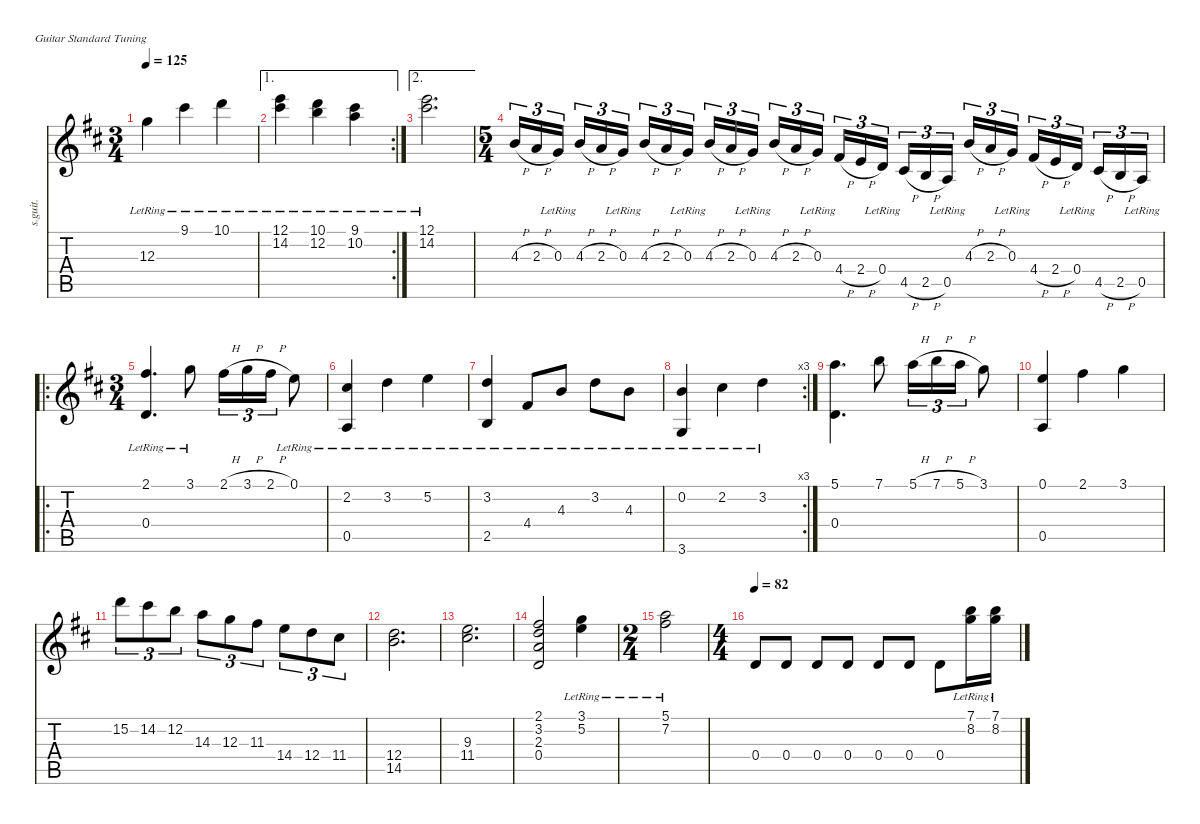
\defaultSystemsLayout 4
\hideDynamics
\bracketExtendMode nobrackets
\track ("Guitar Acoustic 2" "s.guit.") {solo instrument acousticguitarsteel}
\staff {score tabs}
\tuning (E4 B3 G3 D3 A2 E2)
\ts (3 4)
\tempo 125
\clef g2
\ks d
12.3{lr acc forcenatural}.4{dy mf beam Down} 9.1{lr acc #}.4{beam Down} 10.1{lr acc forcenatural}.4{beam Down} |
\ae 1
\rc 2
(12.1{lr acc forcenatural} 14.2{lr acc #}).4{beam Down} (10.1{lr acc forcenatural} 12.2{lr acc forcenatural}).4{beam Down} (9.1{lr acc #} 10.2{lr acc forcenatural}).4{beam Down} |
\ae 2
(12.1{lr acc forcenatural} 14.2{lr acc #}).2{d beam Down} |
\ts (5 4)
\beaming (8 6 4)
4.3{h acc forcenatural}.16{tu (3 2) beam Up} 2.3{h acc forcenatural}.16{tu (3 2) beam Up} 0.3{lr acc forcenatural}.16{tu (3 2) beam Up} 4.3{h acc forcenatural}.16{tu (3 2) beam Up} 2.3{h acc forcenatural}.16{tu (3 2) beam Up} 0.3{lr acc forcenatural}.16{tu (3 2) beam Up} 4.3{h acc forcenatural}.16{tu (3 2) beam Up} 2.3{h acc forcenatural}.16{tu (3 2) beam Up} 0.3{lr acc forcenatural}.16{tu (3 2) beam Up} 4.3{h acc forcenatural}.16{tu (3 2) beam Up} 2.3{h acc forcenatural}.16{tu (3 2) beam Up} 0.3{lr acc forcenatural}.16{tu (3 2) beam Up} 4.3{h acc forcenatural}.16{tu (3 2) beam Up} 2.3{h acc forcenatural}.16{tu (3 2) beam Up} 0.3{lr acc forcenatural}.16{tu (3 2) beam Up} 4.4{h acc #}.16{tu (3 2) beam Up} 2.4{h acc forcenatural}.16{tu (3 2) beam Up} 0.4{lr acc forcenatural}.16{tu (3 2) beam Up} 4.5{h acc #}.16{tu (3 2) beam Up} 2.5{h acc forcenatural}.16{tu (3 2) beam Up} 0.5{lr acc forcenatural}.16{tu (3 2) beam Up} 4.3{h acc forcenatural}.16{tu (3 2) beam Up} 2.3{h acc forcenatural}.16{tu (3 2) beam Up} 0.3{lr acc forcenatural}.16{tu (3 2) beam Up} 4.4{h acc #}.16{tu (3 2) beam Up} 2.4{h acc forcenatural}.16{tu (3 2) beam Up} 0.4{lr acc forcenatural}.16{tu (3 2) beam Up} 4.5{h acc #}.16{tu (3 2) beam Up} 2.5{h acc forcenatural}.16{tu (3 2) beam Up} 0.5{lr acc forcenatural}.16{tu (3 2) beam Up} |
\ro
\ts (3 4)
\beaming (8 2 2 2)
(2.1{lr acc #} 0.4{lr acc forcenatural}).4{d beam Up} 3.1{lr acc forcenatural}.8{beam Down} 2.1{h acc #}.16{tu (3 2) beam Down} 3.1{h acc forcenatural}.16{tu (3 2) beam Down} 2.1{h acc #}.16{tu (3 2) beam Down} 0.1{lr acc forcenatural}.8{beam Down} |
(2.2{lr acc #} 0.5{lr acc forcenatural}).4{beam Up} 3.2{lr acc forcenatural}.4{beam Down} 5.2{lr acc forcenatural}.4{beam Down} |
(3.2{lr acc forcenatural} 2.5{lr acc forcenatural}).4{beam Up} 4.4{lr acc #}.8{beam Up} 4.3{lr acc forcenatural}.8{beam Up} 3.2{lr acc forcenatural}.8{beam Down} 4.3{lr acc forcenatural}.8{beam Down} |
\rc 3
(0.2{lr acc forcenatural} 3.6{lr acc forcenatural}).4{beam Up} 2.2{lr acc #}.4{beam Down} 3.2{lr acc forcenatural}.4{beam Down} |
(5.1{acc forcenatural} 0.4{acc forcenatural}).4{d dy mp beam Down} 7.1{acc forcenatural}.8{beam Down} 5.1{h acc forcenatural}.16{tu (3 2) beam Down} 7.1{h acc forcenatural}.16{tu (3 2) beam Down} 5.1{h acc forcenatural}.16{tu (3 2) beam Down} 3.1{acc forcenatural}.8{beam Down} |
(0.1{acc forcenatural} 0.5{acc forcenatural}).4{beam Up} 2.1{acc #}.4{beam Down} 3.1{acc forcenatural}.4{beam Down} |
15.2{acc forcenatural}.8{tu (3 2) beam Down} 14.2{acc #}.8{tu (3 2) beam Down} 12.2{acc forcenatural}.8{tu (3 2) beam Down} 14.3{acc forcenatural}.8{tu (3 2) beam Down} 12.3{acc forcenatural}.8{tu (3 2) beam Down} 11.3{acc #}.8{tu (3 2) beam Down} 14.4{acc forcenatural}.8{tu (3 2) beam Down} 12.4{acc forcenatural}.8{tu (3 2) beam Down} 11.4{acc #}.8{tu (3 2) beam Down} |
(12.4{acc forcenatural} 14.5{acc forcenatural}).2{d beam Down} |
(9.3{acc forcenatural} 11.4{acc #}).2{d beam Down} |
(2.1{acc #} 3.2{acc forcenatural} 2.3{acc forcenatural} 0.4{acc forcenatural}).2{beam Up} (3.1{lr acc forcenatural} 5.2{lr acc forcenatural}).4{dy mf beam Down} |
\ts (2 4)
\beaming (8 2 2)
(5.1{lr acc forcenatural} 7.2{lr acc #}).2{beam Down} |
\ts (4 4)
\beaming (8 2 2 2 2)
\tempo 82
0.4{acc forcenatural}.8{dy f beam Up} 0.4{acc forcenatural}.8{beam Up} 0.4{acc forcenatural}.8{beam Up} 0.4{acc forcenatural}.8{beam Up} 0.4{acc forcenatural}.8{beam Up} 0.4{acc forcenatural}.8{beam Up} 0.4{acc forcenatural}.8{beam Down} (7.1{lr acc forcenatural} 8.2{lr acc forcenatural}).16{dy mf beam Down} (7.1{lr acc forcenatural} 8.2{lr acc forcenatural}).16{beam Down}
